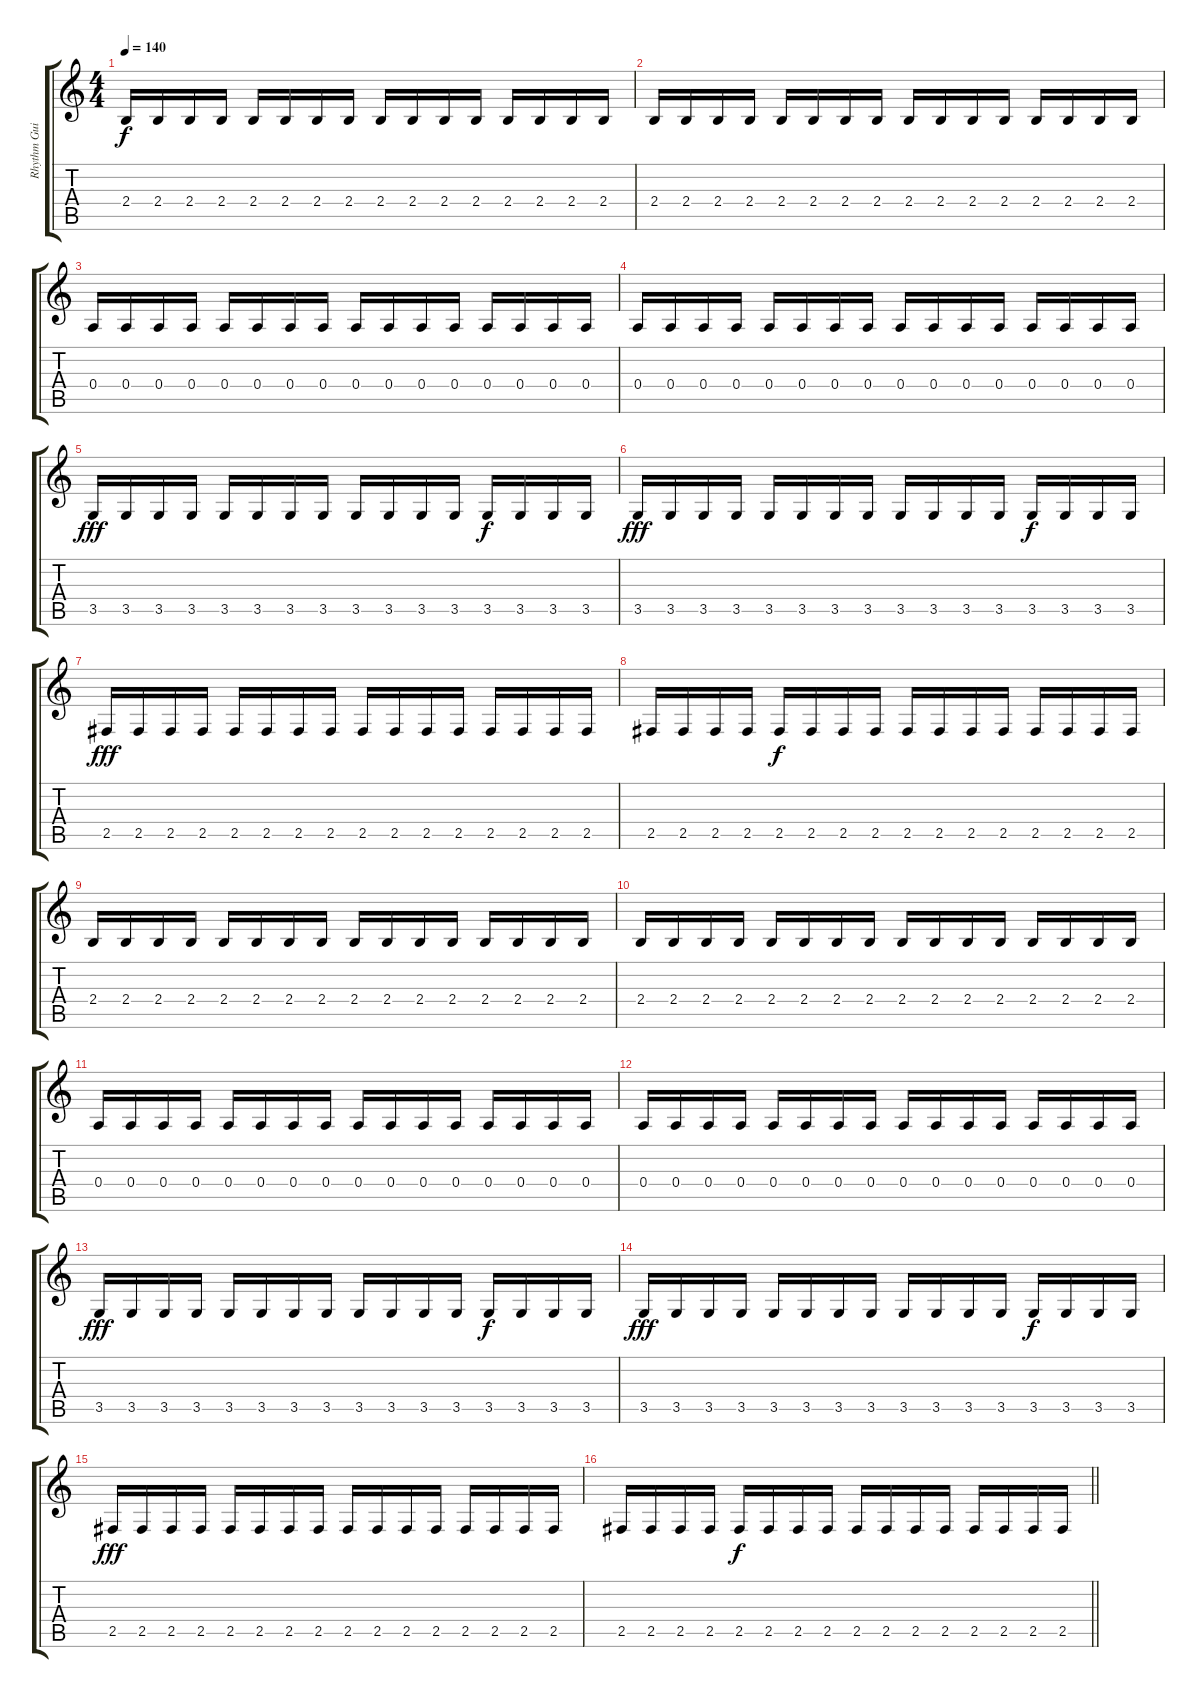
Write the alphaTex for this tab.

\track ("Rhythm Guitar" "Rhythm Gui") {instrument distortionguitar}
\staff {score tabs}
\tuning (B3 Gb3 D3 A2 E2 B1) {hide}
\ts (4 4)
\tempo 140
\clef g2
\ks c
2.4.16{dy f} 2.4.16 2.4.16 2.4.16 2.4.16 2.4.16 2.4.16 2.4.16 2.4.16 2.4.16 2.4.16 2.4.16 2.4.16 2.4.16 2.4.16 2.4.16 |
2.4.16 2.4.16 2.4.16 2.4.16 2.4.16 2.4.16 2.4.16 2.4.16 2.4.16 2.4.16 2.4.16 2.4.16 2.4.16 2.4.16 2.4.16 2.4.16 |
0.4.16 0.4.16 0.4.16 0.4.16 0.4.16 0.4.16 0.4.16 0.4.16 0.4.16 0.4.16 0.4.16 0.4.16 0.4.16 0.4.16 0.4.16 0.4.16 |
0.4.16 0.4.16 0.4.16 0.4.16 0.4.16 0.4.16 0.4.16 0.4.16 0.4.16 0.4.16 0.4.16 0.4.16 0.4.16 0.4.16 0.4.16 0.4.16 |
3.5.16{dy fff} 3.5.16 3.5.16 3.5.16 3.5.16 3.5.16 3.5.16 3.5.16 3.5.16 3.5.16 3.5.16 3.5.16 3.5.16{dy f} 3.5.16 3.5.16 3.5.16 |
3.5.16{dy fff} 3.5.16 3.5.16 3.5.16 3.5.16 3.5.16 3.5.16 3.5.16 3.5.16 3.5.16 3.5.16 3.5.16 3.5.16{dy f} 3.5.16 3.5.16 3.5.16 |
2.5.16{dy fff} 2.5.16 2.5.16 2.5.16 2.5.16 2.5.16 2.5.16 2.5.16 2.5.16 2.5.16 2.5.16 2.5.16 2.5.16 2.5.16 2.5.16 2.5.16 |
2.5.16 2.5.16 2.5.16 2.5.16 2.5.16{dy f} 2.5.16 2.5.16 2.5.16 2.5.16 2.5.16 2.5.16 2.5.16 2.5.16 2.5.16 2.5.16 2.5.16 |
2.4.16 2.4.16 2.4.16 2.4.16 2.4.16 2.4.16 2.4.16 2.4.16 2.4.16 2.4.16 2.4.16 2.4.16 2.4.16 2.4.16 2.4.16 2.4.16 |
2.4.16 2.4.16 2.4.16 2.4.16 2.4.16 2.4.16 2.4.16 2.4.16 2.4.16 2.4.16 2.4.16 2.4.16 2.4.16 2.4.16 2.4.16 2.4.16 |
0.4.16 0.4.16 0.4.16 0.4.16 0.4.16 0.4.16 0.4.16 0.4.16 0.4.16 0.4.16 0.4.16 0.4.16 0.4.16 0.4.16 0.4.16 0.4.16 |
0.4.16 0.4.16 0.4.16 0.4.16 0.4.16 0.4.16 0.4.16 0.4.16 0.4.16 0.4.16 0.4.16 0.4.16 0.4.16 0.4.16 0.4.16 0.4.16 |
3.5.16{dy fff} 3.5.16 3.5.16 3.5.16 3.5.16 3.5.16 3.5.16 3.5.16 3.5.16 3.5.16 3.5.16 3.5.16 3.5.16{dy f} 3.5.16 3.5.16 3.5.16 |
3.5.16{dy fff} 3.5.16 3.5.16 3.5.16 3.5.16 3.5.16 3.5.16 3.5.16 3.5.16 3.5.16 3.5.16 3.5.16 3.5.16{dy f} 3.5.16 3.5.16 3.5.16 |
2.5.16{dy fff} 2.5.16 2.5.16 2.5.16 2.5.16 2.5.16 2.5.16 2.5.16 2.5.16 2.5.16 2.5.16 2.5.16 2.5.16 2.5.16 2.5.16 2.5.16 |
\barLineRight lightlight
2.5.16 2.5.16 2.5.16 2.5.16 2.5.16{dy f} 2.5.16 2.5.16 2.5.16 2.5.16 2.5.16 2.5.16 2.5.16 2.5.16 2.5.16 2.5.16 2.5.16
